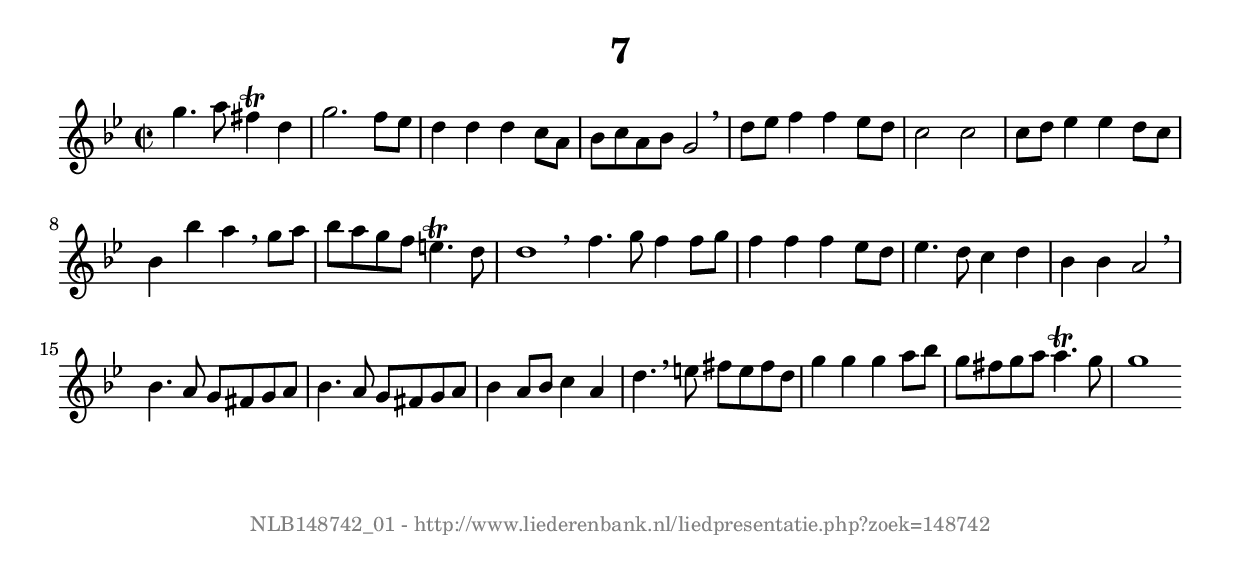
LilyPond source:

%
% produced by wce2krn 1.64 (7 June 2014)
%
\version"2.16"
#(append! paper-alist '(("long" . (cons (* 210 mm) (* 2000 mm)))))
#(set-default-paper-size "long")
sb = {\breathe}
mBreak = {\breathe }
bBreak = {\breathe }
x = {\once\override NoteHead #'style = #'cross }
gl=\glissando
itime={\override Staff.TimeSignature #'stencil = ##f }
ficta = {\once\set suggestAccidentals = ##t}
fine = {\once\override Score.RehearsalMark #'self-alignment-X = #1 \mark \markup {\italic{Fine}}}
dc = {\once\override Score.RehearsalMark #'self-alignment-X = #1 \mark \markup {\italic{D.C.}}}
dcf = {\once\override Score.RehearsalMark #'self-alignment-X = #1 \mark \markup {\italic{D.C. al Fine}}}
dcc = {\once\override Score.RehearsalMark #'self-alignment-X = #1 \mark \markup {\italic{D.C. al Coda}}}
ds = {\once\override Score.RehearsalMark #'self-alignment-X = #1 \mark \markup {\italic{D.S.}}}
dsf = {\once\override Score.RehearsalMark #'self-alignment-X = #1 \mark \markup {\italic{D.S. al Fine}}}
dsc = {\once\override Score.RehearsalMark #'self-alignment-X = #1 \mark \markup {\italic{D.S. al Coda}}}
pv = {\set Score.repeatCommands = #'((volta "1"))}
sv = {\set Score.repeatCommands = #'((volta "2"))}
tv = {\set Score.repeatCommands = #'((volta "3"))}
qv = {\set Score.repeatCommands = #'((volta "4"))}
xv = {\set Score.repeatCommands = #'((volta #f))}
\header{ tagline = ""
title = "7"
}
\score {{
\key g \minor
\relative g'
{
\set melismaBusyProperties = #'()
\time 2/2
\tempo 4=120
\override Score.MetronomeMark #'transparent = ##t
\override Score.RehearsalMark #'break-visibility = #(vector #t #t #f)
g'4. a8 fis4^\trill d g2. f8 es d4 d d c8 a bes c a bes g2 \sb d'8 es f4 f es8 d c2 c c8 d es4 es d8 c bes4 bes' a \sb g8 a bes a g f e4.^\trill d8 d1 \bar ":|:" \bBreak
f4. g8 f4 f8 g f4 f f es8 d es4. d8 c4 d bes bes a2 \sb bes4. a8 g fis g a bes4. a8 g fis g a bes4 a8 bes c4 a d4. \sb e8 fis e fis d g4 g g a8 bes g fis g a a4.^\trill g8 g1 \bar ":|"
 }}
 \midi { }
 \layout {
            indent = 0.0\cm
}
}
\markup { \vspace #0 } \markup { \with-color #grey \fill-line { \center-column { \smaller "NLB148742_01 - http://www.liederenbank.nl/liedpresentatie.php?zoek=148742" } } }
